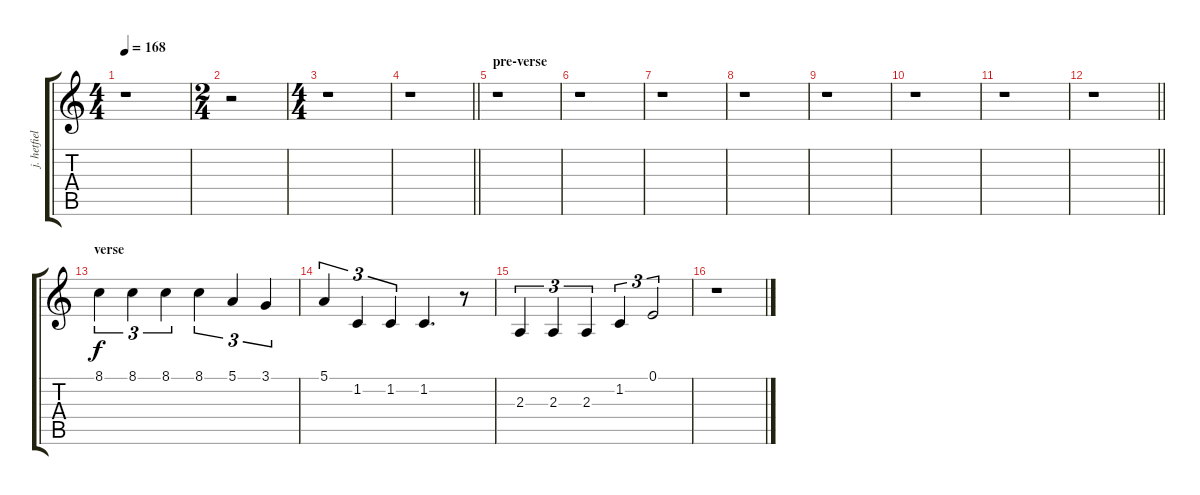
\track ("j. hetfield - lead voc." "j. hetfiel") {instrument baritonesax}
\staff {score tabs}
\tuning (E4 B3 G3 D3 A2 E2) {hide}
\ts (4 4)
\tempo 168
\clef g2
\ks c
r.1{dy f} |
\ts (2 4)
r.2 |
\ts (4 4)
r.1 |
\barLineRight lightlight
r.1 |
\section ("" "pre-verse")
r.1 |
r.1 |
r.1 |
r.1 |
r.1 |
r.1 |
r.1 |
\barLineRight lightlight
r.1 |
\section ("" "verse")
8.1.4{tu (3 2)} 8.1.4{tu (3 2)} 8.1.4{tu (3 2)} 8.1.4{tu (3 2)} 5.1.4{tu (3 2)} 3.1.4{tu (3 2)} |
5.1.4{tu (3 2)} 1.2.4{tu (3 2)} 1.2.4{tu (3 2)} 1.2.4{d} r.8 |
2.3.4{tu (3 2)} 2.3.4{tu (3 2)} 2.3.4{tu (3 2)} 1.2.4{tu (3 2)} 0.1.2{tu (3 2)} |
r.1
